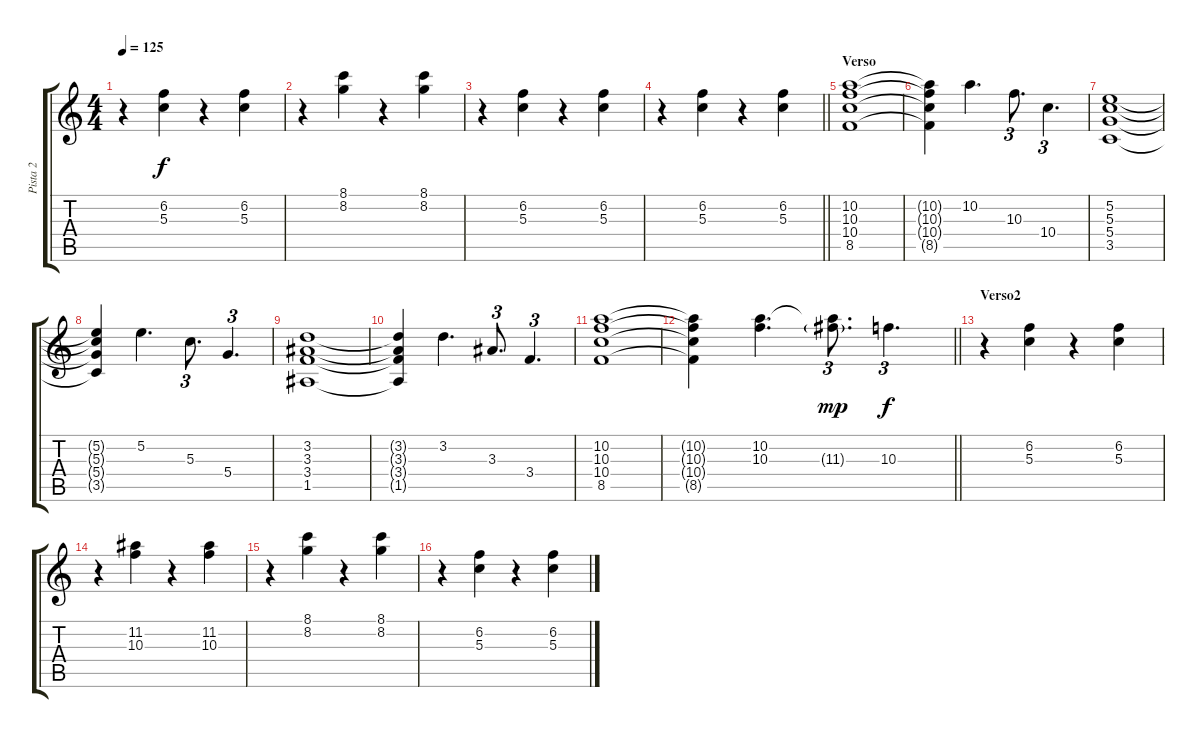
\track ("Pista 2" "Pista 2") {instrument distortionguitar}
\staff {score tabs}
\tuning (E4 B3 G3 D3 A2 E2) {hide}
\ts (4 4)
\tempo 125
\clef g2
\ks c
r.4{dy f} (6.2 5.3).4 r.4 (6.2 5.3).4 |
r.4 (8.1 8.2).4 r.4 (8.1 8.2).4 |
r.4 (6.2 5.3).4 r.4 (6.2 5.3).4 |
\barLineRight lightlight
r.4 (6.2 5.3).4 r.4 (6.2 5.3).4 |
\section ("" "Verso")
(10.2 10.3 10.4 8.5).1{volume 11} |
(10.2{t} 10.3{t} 10.4{t} 8.5{t}).4 10.2.4{d volume 14} 10.3.8{d tu (3 2)} 10.4.4{d tu (3 2)} |
(5.2 5.3 5.4 3.5).1{volume 11} |
(5.2{t} 5.3{t} 5.4{t} 3.5{t}).4 5.2.4{d volume 14} 5.3.8{d tu (3 2)} 5.4.4{d tu (3 2)} |
(3.2 3.3 3.4 1.5).1{volume 11} |
(3.2{t} 3.3{t} 3.4{t} 1.5{t}).4 3.2.4{d volume 14} 3.3.8{d tu (3 2)} 3.4.4{d tu (3 2)} |
(10.2 10.3 10.4 8.5).1{volume 11} |
\barLineRight lightlight
(10.2{t} 10.3{t} 10.4{t} 8.5{t}).4 (10.2 10.3).4{d volume 12} (10.2{t} 11.3{g}).8{d tu (3 2) dy mp} 10.3.4{d tu (3 2) dy f} |
\section ("" "Verso2")
r.4{volume 16} (6.2 5.3).4 r.4 (6.2 5.3).4 |
r.4 (11.2 10.3).4 r.4 (11.2 10.3).4 |
r.4 (8.1 8.2).4 r.4 (8.1 8.2).4 |
r.4 (6.2 5.3).4 r.4 (6.2 5.3).4
